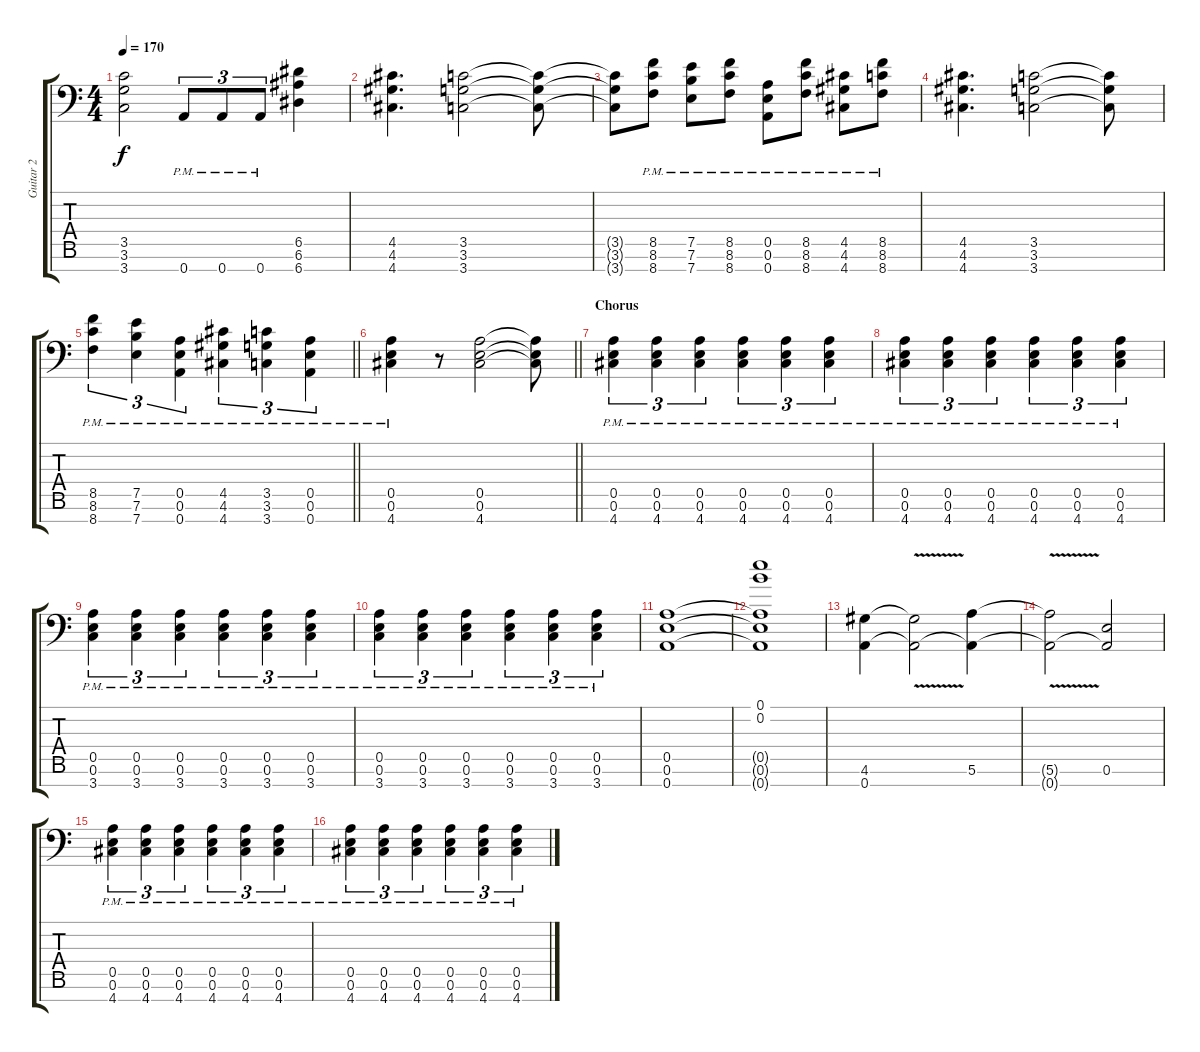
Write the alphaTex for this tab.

\track ("Guitar 2" "Guitar 2") {instrument distortionguitar}
\staff {score tabs}
\tuning (E4 B3 G3 D3 A2 E2 A1) {hide}
\ts (4 4)
\tempo 170
\clef f4
\ks c
(3.5{t} 3.6{t} 3.7{t}).2{dy f} 0.7{pm}.8{tu (3 2)} 0.7{pm}.8{tu (3 2)} 0.7{pm}.8{tu (3 2)} (6.5 6.6 6.7).4 |
(4.5 4.6 4.7).4{d} (3.5 3.6 3.7).2 (3.5{t} 3.6{t} 3.7{t}).8 |
(3.5{t} 3.6{t} 3.7{t}).8 (8.5{pm} 8.6{pm} 8.7{pm}).8 (7.5{pm} 7.6{pm} 7.7{pm}).8 (8.5{pm} 8.6{pm} 8.7{pm}).8 (0.5{pm} 0.6{pm} 0.7{pm}).8 (8.5{pm} 8.6{pm} 8.7{pm}).8 (4.5{pm} 4.6{pm} 4.7{pm}).8 (8.5{pm} 8.6{pm} 8.7{pm}).8 |
(4.5 4.6 4.7).4{d} (3.5 3.6 3.7).2 (3.5{t} 3.6{t} 3.7{t}).8 |
\barLineRight lightlight
(8.5{pm} 8.6{pm} 8.7{pm}).4{tu (3 2)} (7.5{pm} 7.6{pm} 7.7{pm}).4{tu (3 2)} (0.5{pm} 0.6{pm} 0.7{pm}).4{tu (3 2)} (4.5{pm} 4.6{pm} 4.7{pm}).4{tu (3 2)} (3.5{pm} 3.6{pm} 3.7{pm}).4{tu (3 2)} (0.5{pm} 0.6{pm} 0.7{pm}).4{tu (3 2)} |
\barLineRight lightlight
(0.5{pm} 0.6{pm} 4.7{pm}).4 r.8{volume 0} (0.5 0.6 4.7).2{volume 14} (0.5{t} 0.6{t} 4.7{t}).8 |
\section ("" "Chorus")
(0.5{pm} 0.6{pm} 4.7{pm}).4{tu (3 2)} (0.5{pm} 0.6{pm} 4.7{pm}).4{tu (3 2)} (0.5{pm} 0.6{pm} 4.7{pm}).4{tu (3 2)} (0.5{pm} 0.6{pm} 4.7{pm}).4{tu (3 2)} (0.5{pm} 0.6{pm} 4.7{pm}).4{tu (3 2)} (0.5{pm} 0.6{pm} 4.7{pm}).4{tu (3 2)} |
(0.5{pm} 0.6{pm} 4.7{pm}).4{tu (3 2)} (0.5{pm} 0.6{pm} 4.7{pm}).4{tu (3 2)} (0.5{pm} 0.6{pm} 4.7{pm}).4{tu (3 2)} (0.5{pm} 0.6{pm} 4.7{pm}).4{tu (3 2)} (0.5{pm} 0.6{pm} 4.7{pm}).4{tu (3 2)} (0.5{pm} 0.6{pm} 4.7{pm}).4{tu (3 2)} |
(0.5{pm} 0.6{pm} 3.7{pm}).4{tu (3 2)} (0.5{pm} 0.6{pm} 3.7{pm}).4{tu (3 2)} (0.5{pm} 0.6{pm} 3.7{pm}).4{tu (3 2)} (0.5{pm} 0.6{pm} 3.7{pm}).4{tu (3 2)} (0.5{pm} 0.6{pm} 3.7{pm}).4{tu (3 2)} (0.5{pm} 0.6{pm} 3.7{pm}).4{tu (3 2)} |
(0.5{pm} 0.6{pm} 3.7{pm}).4{tu (3 2)} (0.5{pm} 0.6{pm} 3.7{pm}).4{tu (3 2)} (0.5{pm} 0.6{pm} 3.7{pm}).4{tu (3 2)} (0.5{pm} 0.6{pm} 3.7{pm}).4{tu (3 2)} (0.5{pm} 0.6{pm} 3.7{pm}).4{tu (3 2)} (0.5{pm} 0.6{pm} 3.7{pm}).4{tu (3 2)} |
(0.5 0.6 0.7).1 |
(0.1 0.2 0.5{t} 0.6{t} 0.7{t}).1 |
(4.6 0.7).4 (4.6{v t} 0.7{t}).2 (5.6 0.7{t}).4 |
(5.6{v t} 0.7{t}).2 (0.6 0.7{t}).2 |
(0.5{pm} 0.6{pm} 4.7{pm}).4{tu (3 2)} (0.5{pm} 0.6{pm} 4.7{pm}).4{tu (3 2)} (0.5{pm} 0.6{pm} 4.7{pm}).4{tu (3 2)} (0.5{pm} 0.6{pm} 4.7{pm}).4{tu (3 2)} (0.5{pm} 0.6{pm} 4.7{pm}).4{tu (3 2)} (0.5{pm} 0.6{pm} 4.7{pm}).4{tu (3 2)} |
(0.5{pm} 0.6{pm} 4.7{pm}).4{tu (3 2)} (0.5{pm} 0.6{pm} 4.7{pm}).4{tu (3 2)} (0.5{pm} 0.6{pm} 4.7{pm}).4{tu (3 2)} (0.5{pm} 0.6{pm} 4.7{pm}).4{tu (3 2)} (0.5{pm} 0.6{pm} 4.7{pm}).4{tu (3 2)} (0.5{pm} 0.6{pm} 4.7{pm}).4{tu (3 2)}
